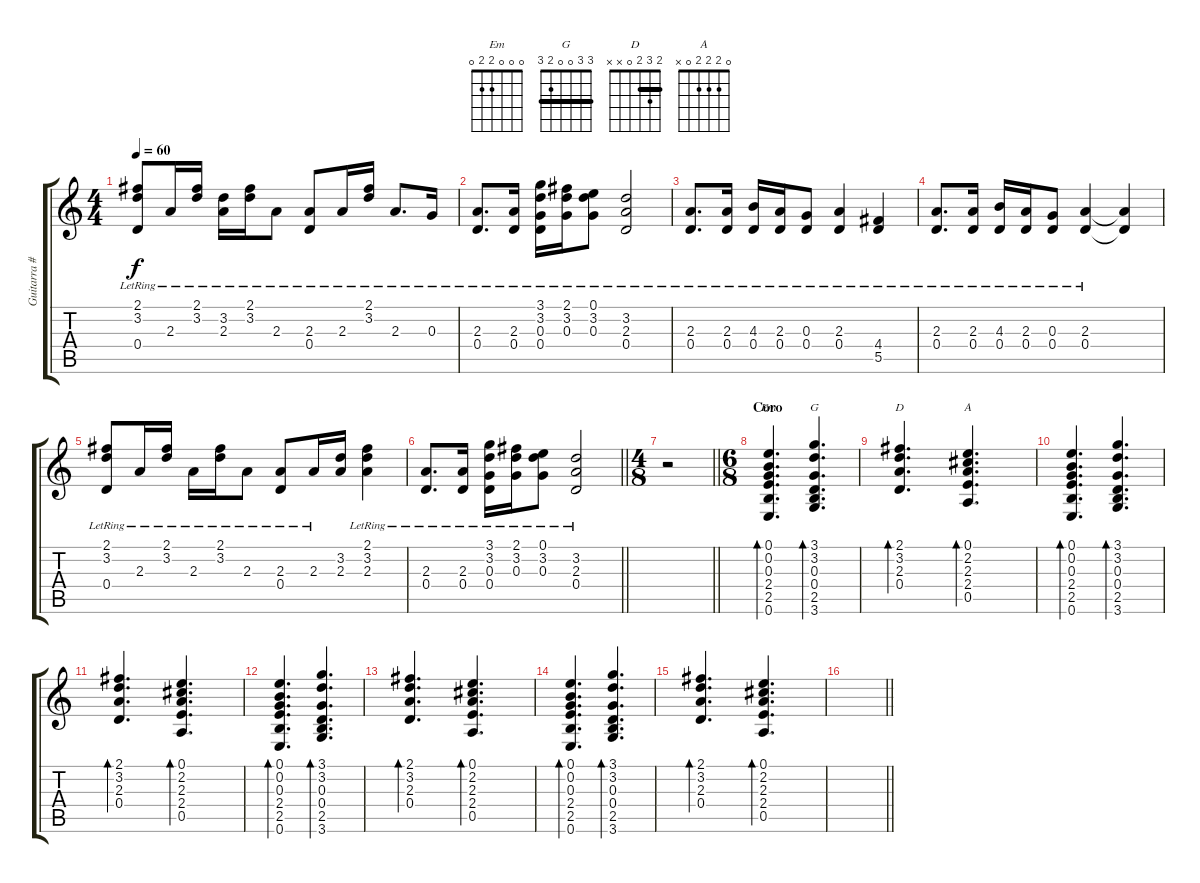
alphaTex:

\track ("Guitarra #1(Henry)" "Guitarra #") {instrument acousticguitarsteel}
\staff {score tabs}
\tuning (E4 B3 G3 D3 A2 E2) {hide}
\chord ("Em" 0 0 0 2 2 0)
\chord ("G" 3 3 0 0 2 3) {barre 3}
\chord ("D" 2 3 2 0 x x) {barre 2}
\chord ("A" 0 2 2 2 0 x)
\ts (4 4)
\tempo 60
\clef g2
\ks c
(2.1{lr} 3.2{lr} 0.4{lr}).8{dy f} 2.3{lr}.16 (2.1{lr} 3.2{lr}).16 (3.2 2.3{lr}).16 (2.1{lr} 3.2{lr}).16 2.3{lr}.8 (2.3{lr} 0.4{lr}).8 2.3{lr}.16 (2.1{lr} 3.2{lr}).16 2.3{lr}.8{d} 0.3{lr}.16 |
(2.3{lr} 0.4{lr}).8{d} (2.3{lr} 0.4{lr}).16 (3.1{lr} 3.2{lr} 0.3{lr} 0.4{lr}).16 (2.1{lr} 3.2{lr} 0.3{lr}).16 (0.1{lr} 3.2{lr} 0.3{lr}).8 (3.2{lr} 2.3{lr} 0.4{lr}).2 |
(2.3{lr} 0.4{lr}).8{d} (2.3{lr} 0.4{lr}).16 (4.3{lr} 0.4{lr}).16 (2.3{lr} 0.4{lr}).16 (0.3{lr} 0.4{lr}).8 (2.3{lr} 0.4{lr}).4 (4.4{lr} 5.5{lr}).4 |
(2.3{lr} 0.4{lr}).8{d} (2.3{lr} 0.4{lr}).16 (4.3{lr} 0.4{lr}).16 (2.3{lr} 0.4{lr}).16 (0.3{lr} 0.4{lr}).8 (2.3{lr} 0.4{lr}).4 (2.3{t} 0.4{t}).4 |
(2.1{lr} 3.2{lr} 0.4{lr}).8 2.3{lr}.16 (2.1{lr} 3.2{lr}).16 2.3{lr}.16 (2.1{lr} 3.2{lr}).16 2.3{lr}.8 (2.3{lr} 0.4{lr}).8 2.3{lr}.16 (3.2 2.3).16 (2.1{lr} 3.2{lr} 2.3).4 |
\barLineRight lightlight
(2.3{lr} 0.4{lr}).8{d} (2.3{lr} 0.4{lr}).16 (3.1{lr} 3.2{lr} 0.3{lr} 0.4{lr}).16 (2.1{lr} 3.2{lr} 0.3{lr}).16 (0.1{lr} 3.2{lr} 0.3{lr}).8 (3.2{lr} 2.3{lr} 0.4{lr}).2 |
\ts (4 8)
\section ("" "")
\barLineRight lightlight
r.2 |
\ts (6 8)
\section ("" "Coro")
(0.1 0.2 0.3 2.4 2.5 0.6).4{d bd 30 ch "Em"} (3.1 3.2 0.3 0.4 2.5 3.6).4{d bd 30 ch "G"} |
(2.1 3.2 2.3 0.4).4{d bd 30 ch "D"} (0.1 2.2 2.3 2.4 0.5).4{d bd 30 ch "A"} |
(0.1 0.2 0.3 2.4 2.5 0.6).4{d bd 30} (3.1 3.2 0.3 0.4 2.5 3.6).4{d bd 30} |
(2.1 3.2 2.3 0.4).4{d bd 30} (0.1 2.2 2.3 2.4 0.5).4{d bd 30} |
(0.1 0.2 0.3 2.4 2.5 0.6).4{d bd 30} (3.1 3.2 0.3 0.4 2.5 3.6).4{d bd 30} |
(2.1 3.2 2.3 0.4).4{d bd 30} (0.1 2.2 2.3 2.4 0.5).4{d bd 30} |
(0.1 0.2 0.3 2.4 2.5 0.6).4{d bd 30} (3.1 3.2 0.3 0.4 2.5 3.6).4{d bd 30} |
(2.1 3.2 2.3 0.4).4{d bd 30} (0.1 2.2 2.3 2.4 0.5).4{d bd 30} |
\section ("" "")
\barLineRight lightlight
